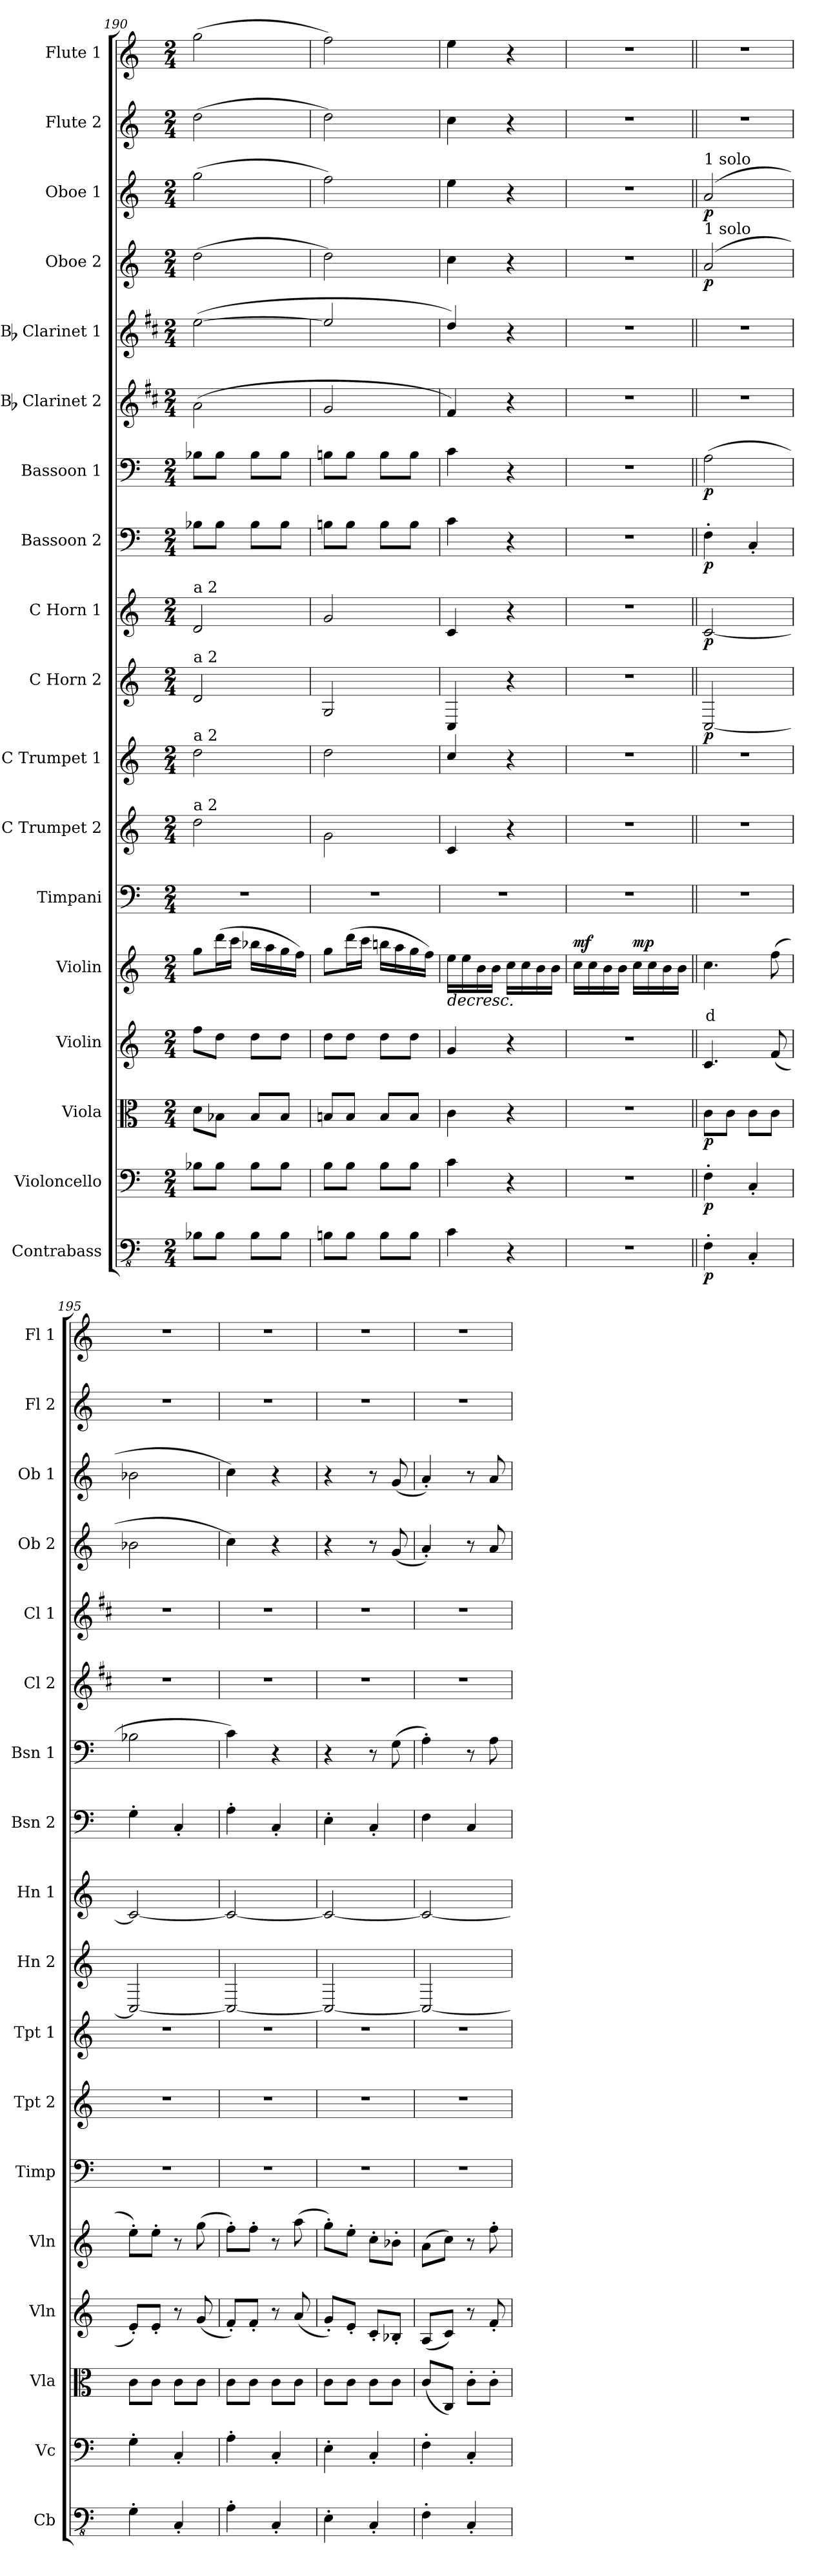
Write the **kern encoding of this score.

**kern	**dynam	**kern	**dynam	**kern	**dynam	**kern	**dynam	**kern	**text	**dynam	**kern	**kern	**kern	**kern	**dynam	**kern	**dynam	**kern	**dynam	**kern	**dynam	**kern	**kern	**kern	**dynam	**kern	**dynam	**kern	**kern
*part18	*part18	*part17	*part17	*part16	*part16	*part15	*part15	*part14	*part14	*part14	*part13	*part12	*part11	*part10	*part10	*part9	*part9	*part8	*part8	*part7	*part7	*part6	*part5	*part4	*part4	*part3	*part3	*part2	*part1
*staff18	*staff18	*staff17	*staff17	*staff16	*staff16	*staff15	*staff15	*staff14	*staff14	*staff14	*staff13	*staff12	*staff11	*staff10	*staff10	*staff9	*staff9	*staff8	*staff8	*staff7	*staff7	*staff6	*staff5	*staff4	*staff4	*staff3	*staff3	*staff2	*staff1
*I"Contrabass	*	*I"Violoncello	*	*I"Viola	*	*I"Violin	*	*I"Violin	*	*	*I"Timpani	*I"C Trumpet 2	*I"C Trumpet 1	*I"C Horn 2	*	*I"C Horn 1	*	*I"Bassoon 2	*	*I"Bassoon 1	*	*I"Bb Clarinet 2	*I"Bb Clarinet 1	*I"Oboe 2	*	*I"Oboe 1	*	*I"Flute 2	*I"Flute 1
*I'Cb	*	*I'Vc	*	*I'Vla	*	*I'Vln	*	*I'Vln	*	*	*I'Timp	*I'Tpt 2	*I'Tpt 1	*I'Hn 2	*	*I'Hn 1	*	*I'Bsn 2	*	*I'Bsn 1	*	*I'Cl 2	*I'Cl 1	*I'Ob 2	*	*I'Ob 1	*	*I'Fl 2	*I'Fl 1
*clefFv4	*	*clefF4	*	*clefC3	*	*clefG2	*	*clefG2	*	*	*clefF4	*clefG2	*clefG2	*clefG2	*	*clefG2	*	*clefF4	*	*clefF4	*	*clefG2	*clefG2	*clefG2	*	*clefG2	*	*clefG2	*clefG2
*	*	*	*	*	*	*	*	*	*	*	*	*	*	*ITrd7c12	*	*ITrd7c12	*	*	*	*	*	*ITrd1c2	*ITrd1c2	*	*	*	*	*	*
*k[]	*	*k[]	*	*k[]	*	*k[]	*	*k[]	*	*	*k[]	*k[]	*k[]	*k[]	*	*k[]	*	*k[]	*	*k[]	*	*k[]	*k[]	*k[]	*	*k[]	*	*k[]	*k[]
*M2/4	*	*M2/4	*	*M2/4	*	*M2/4	*	*M2/4	*	*	*M2/4	*M2/4	*M2/4	*M2/4	*	*M2/4	*	*M2/4	*	*M2/4	*	*M2/4	*M2/4	*M2/4	*	*M2/4	*	*M2/4	*M2/4
=190	=190	=190	=190	=190	=190	=190	=190	=190	=190	=190	=190	=190	=190	=190	=190	=190	=190	=190	=190	=190	=190	=190	=190	=190	=190	=190	=190	=190	=190
!	!	!	!	!	!	!	!	!	!	!	!	!	!	!	!	!LO:TX:a:t=a 2	!	!	!	!	!	!	!	!	!	!	!	!	!
!	!	!	!	!	!	!	!	!	!	!	!	!	!	!LO:TX:a:t=a 2	!	!	!	!	!	!	!	!	!	!	!	!	!	!	!
!	!	!	!	!	!	!	!	!	!	!	!	!	!LO:TX:a:t=a 2	!	!	!	!	!	!	!	!	!	!	!	!	!	!	!	!
!	!	!	!	!	!	!	!	!	!	!	!	!LO:TX:a:t=a 2	!	!	!	!	!	!	!	!	!	!	!	!	!	!	!	!	!
8BB-XL	.	8B-XL	.	8dL	.	8ffL	.	8ggL	.	.	2r	2dd	2dd	2D	.	2D	.	8B-XL	.	8B-XL	.	(2g\	([2dd\	(2dd\	.	(2gg\	.	(2dd\	(2gg\
8BB-J	.	8B-J	.	8B-XJ	.	8ddJ	.	(16dddL	.	.	.	.	.	.	.	.	.	8B-J	.	8B-J	.	.	.	.	.	.	.	.	.
.	.	.	.	.	.	.	.	16cccJJ	.	.	.	.	.	.	.	.	.	.	.	.	.	.	.	.	.	.	.	.	.
8BB-L	.	8B-L	.	8B-L	.	8ddL	.	16bb-XLL	.	.	.	.	.	.	.	.	.	8B-L	.	8B-L	.	.	.	.	.	.	.	.	.
.	.	.	.	.	.	.	.	16aa	.	.	.	.	.	.	.	.	.	.	.	.	.	.	.	.	.	.	.	.	.
8BB-J	.	8B-J	.	8B-J	.	8ddJ	.	16gg	.	.	.	.	.	.	.	.	.	8B-J	.	8B-J	.	.	.	.	.	.	.	.	.
.	.	.	.	.	.	.	.	16ffJJ)	.	.	.	.	.	.	.	.	.	.	.	.	.	.	.	.	.	.	.	.	.
=191	=191	=191	=191	=191	=191	=191	=191	=191	=191	=191	=191	=191	=191	=191	=191	=191	=191	=191	=191	=191	=191	=191	=191	=191	=191	=191	=191	=191	=191
8BBnL	.	8BL	.	8BnL	.	8ddL	.	8ggL	.	.	2r	2g\	2dd\	2GG/	.	2G/	.	8BnL	.	8BnL	.	2f/	2dd/]	2dd\)	.	2ff\)	.	2dd\)	2ff\)
8BBJ	.	8BJ	.	8BJ	.	8ddJ	.	(16dddL	.	.	.	.	.	.	.	.	.	8BJ	.	8BJ	.	.	.	.	.	.	.	.	.
.	.	.	.	.	.	.	.	16cccJJ	.	.	.	.	.	.	.	.	.	.	.	.	.	.	.	.	.	.	.	.	.
8BBL	.	8BL	.	8BL	.	8ddL	.	16bbnLL	.	.	.	.	.	.	.	.	.	8BL	.	8BL	.	.	.	.	.	.	.	.	.
.	.	.	.	.	.	.	.	16aa	.	.	.	.	.	.	.	.	.	.	.	.	.	.	.	.	.	.	.	.	.
8BBJ	.	8BJ	.	8BJ	.	8ddJ	.	16gg	.	.	.	.	.	.	.	.	.	8BJ	.	8BJ	.	.	.	.	.	.	.	.	.
.	.	.	.	.	.	.	.	16ffJJ)	.	.	.	.	.	.	.	.	.	.	.	.	.	.	.	.	.	.	.	.	.
=192	=192	=192	=192	=192	=192	=192	=192	=192	=192	=192	=192	=192	=192	=192	=192	=192	=192	=192	=192	=192	=192	=192	=192	=192	=192	=192	=192	=192	=192
!	!	!	!	!	!	!	!	!	!	!LO:HP:b	!	!	!	!	!	!	!	!	!	!	!	!	!	!	!	!	!	!	!
4C	.	4c	.	4c	.	4g	.	16eeLL	.	>	2r	4c/	4cc/	4CC/	.	4C/	.	4c	.	4c	.	4e/)	4cc/)	4cc\	.	4ee\	.	4cc\	4ee\
.	.	.	.	.	.	.	.	16ee	.	.	.	.	.	.	.	.	.	.	.	.	.	.	.	.	.	.	.	.	.
.	.	.	.	.	.	.	.	16b	.	.	.	.	.	.	.	.	.	.	.	.	.	.	.	.	.	.	.	.	.
.	.	.	.	.	.	.	.	16bJJ	.	.	.	.	.	.	.	.	.	.	.	.	.	.	.	.	.	.	.	.	.
4r	.	4r	.	4r	.	4r	.	16ccLL	.	.	.	4r	4r	4r	.	4r	.	4r	.	4r	.	4r	4r	4r	.	4r	.	4r	4r
.	.	.	.	.	.	.	.	16cc	.	.	.	.	.	.	.	.	.	.	.	.	.	.	.	.	.	.	.	.	.
.	.	.	.	.	.	.	.	16b	.	.	.	.	.	.	.	.	.	.	.	.	.	.	.	.	.	.	.	.	.
.	.	.	.	.	.	.	.	16bJJ	.	.	.	.	.	.	.	.	.	.	.	.	.	.	.	.	.	.	.	.	.
=193	=193	=193	=193	=193	=193	=193	=193	=193	=193	=193	=193	=193	=193	=193	=193	=193	=193	=193	=193	=193	=193	=193	=193	=193	=193	=193	=193	=193	=193
!	!	!	!	!	!	!	!	!	!	!LO:DY:b	!	!	!	!	!	!	!	!	!	!	!	!	!	!	!	!	!	!	!
2r	.	2r	.	2r	.	2r	.	16ccLL	.	mf	2r	2r	2r	2r	.	2r	.	2r	.	2r	.	2r	2r	2r	.	2r	.	2r	2r
.	.	.	.	.	.	.	.	16cc	.	.	.	.	.	.	.	.	.	.	.	.	.	.	.	.	.	.	.	.	.
.	.	.	.	.	.	.	.	16b	.	.	.	.	.	.	.	.	.	.	.	.	.	.	.	.	.	.	.	.	.
.	.	.	.	.	.	.	.	16bJJ	.	.	.	.	.	.	.	.	.	.	.	.	.	.	.	.	.	.	.	.	.
!	!	!	!	!	!	!	!	!	!	!LO:DY:b	!	!	!	!	!	!	!	!	!	!	!	!	!	!	!	!	!	!	!
.	.	.	.	.	.	.	.	16ccLL	.	mp	.	.	.	.	.	.	.	.	.	.	.	.	.	.	.	.	.	.	.
.	.	.	.	.	.	.	.	16cc	.	.	.	.	.	.	.	.	.	.	.	.	.	.	.	.	.	.	.	.	.
.	.	.	.	.	.	.	.	16b	.	.	.	.	.	.	.	.	.	.	.	.	.	.	.	.	.	.	.	.	.
.	.	.	.	.	.	.	.	16bJJ	.	]	.	.	.	.	.	.	.	.	.	.	.	.	.	.	.	.	.	.	.
=194||	=194||	=194||	=194||	=194||	=194||	=194||	=194||	=194||	=194||	=194||	=194||	=194||	=194||	=194||	=194||	=194||	=194||	=194||	=194||	=194||	=194||	=194||	=194||	=194||	=194||	=194||	=194||	=194||	=194||
!	!	!	!	!	!	!	!	!	!	!	!	!	!	!	!	!	!	!	!	!	!	!	!	!	!	!LO:TX:a:t=1 solo	!	!	!
!	!	!	!	!	!	!	!	!	!	!	!	!	!	!	!	!	!	!	!	!	!	!	!	!LO:TX:a:t=1 solo	!	!	!	!	!
!	!LO:DY:b	!	!LO:DY:b	!	!LO:DY:b	!	!LO:DY:b	!	!	!	!	!	!	!	!	!	!	!	!	!	!	!	!	!	!	!	!	!	!
!	!	!	!	!	!	!	!LO:DY:n=1:b	!	!	!LO:DY:b	!	!	!	!	!	!	!	!	!	!	!	!	!	!	!	!	!	!	!
!	!	!	!	!	!	!	!	!	!	!LO:DY:n=1:b	!	!	!	!	!LO:DY:b	!	!LO:DY:b	!	!LO:DY:b	!	!LO:DY:b	!	!	!	!LO:DY:b	!	!LO:DY:b	!	!
4FF'	p	4F'	p	8cL	p	4.c	p mp	4.cc	d	mp p	2r	2r	2r	[2CC/	p	[2C/	p	4F'	p	(2A	p	2r	2r	(2a	p	(2a	p	2r	2r
.	.	.	.	8cJ	.	.	.	.	.	.	.	.	.	.	.	.	.	.	.	.	.	.	.	.	.	.	.	.	.
4CC'	.	4C'	.	8cL	.	.	.	.	.	.	.	.	.	.	.	.	.	4C'	.	.	.	.	.	.	.	.	.	.	.
.	.	.	.	8cJ	.	(8f	.	(8ff	.	.	.	.	.	.	.	.	.	.	.	.	.	.	.	.	.	.	.	.	.
=195	=195	=195	=195	=195	=195	=195	=195	=195	=195	=195	=195	=195	=195	=195	=195	=195	=195	=195	=195	=195	=195	=195	=195	=195	=195	=195	=195	=195	=195
4GG'	.	4G'	.	8cL	.	8e'L)	.	8ee'L)	.	.	2r	2r	2r	2CC/_	.	2C/_	.	4G'	.	2B-X	.	2r	2r	2b-X	.	2b-X	.	2r	2r
.	.	.	.	8cJ	.	8e'J	.	8ee'J	.	.	.	.	.	.	.	.	.	.	.	.	.	.	.	.	.	.	.	.	.
4CC'	.	4C'	.	8cL	.	8r	.	8r	.	.	.	.	.	.	.	.	.	4C'	.	.	.	.	.	.	.	.	.	.	.
.	.	.	.	8cJ	.	(8g	.	(8gg	.	.	.	.	.	.	.	.	.	.	.	.	.	.	.	.	.	.	.	.	.
=196	=196	=196	=196	=196	=196	=196	=196	=196	=196	=196	=196	=196	=196	=196	=196	=196	=196	=196	=196	=196	=196	=196	=196	=196	=196	=196	=196	=196	=196
4AA'	.	4A'	.	8cL	.	8f'L)	.	8ff'L)	.	.	2r	2r	2r	2CC/_	.	2C/_	.	4A'	.	4c)	.	2r	2r	4cc)	.	4cc)	.	2r	2r
.	.	.	.	8cJ	.	8f'J	.	8ff'J	.	.	.	.	.	.	.	.	.	.	.	.	.	.	.	.	.	.	.	.	.
4CC'	.	4C'	.	8cL	.	8r	.	8r	.	.	.	.	.	.	.	.	.	4C'	.	4r	.	.	.	4r	.	4r	.	.	.
.	.	.	.	8cJ	.	(8a	.	(8aa	.	.	.	.	.	.	.	.	.	.	.	.	.	.	.	.	.	.	.	.	.
=197	=197	=197	=197	=197	=197	=197	=197	=197	=197	=197	=197	=197	=197	=197	=197	=197	=197	=197	=197	=197	=197	=197	=197	=197	=197	=197	=197	=197	=197
4EE'	.	4E'	.	8cL	.	8g'L)	.	8gg'L)	.	.	2r	2r	2r	2CC/_	.	2C/_	.	4E'	.	4r	.	2r	2r	4r	.	4r	.	2r	2r
.	.	.	.	8cJ	.	8e'J	.	8ee'J	.	.	.	.	.	.	.	.	.	.	.	.	.	.	.	.	.	.	.	.	.
4CC'	.	4C'	.	8cL	.	8c'L	.	8cc'L	.	.	.	.	.	.	.	.	.	4C'	.	8r	.	.	.	8r	.	8r	.	.	.
.	.	.	.	8cJ	.	8B-X'J	.	8b-X'J	.	.	.	.	.	.	.	.	.	.	.	(8G	.	.	.	(8g	.	(8g	.	.	.
=198	=198	=198	=198	=198	=198	=198	=198	=198	=198	=198	=198	=198	=198	=198	=198	=198	=198	=198	=198	=198	=198	=198	=198	=198	=198	=198	=198	=198	=198
4FF'	.	4F'	.	(8cL	.	(8AL	.	(8aL	.	.	2r	2r	2r	2CC/_	.	2C/_	.	4F	.	4A')	.	2r	2r	4a')	.	4a')	.	2r	2r
.	.	.	.	8CJ)	.	8cJ)	.	8ccJ)	.	.	.	.	.	.	.	.	.	.	.	.	.	.	.	.	.	.	.	.	.
4CC'	.	4C'	.	8c'L	.	8r	.	8r	.	.	.	.	.	.	.	.	.	4C	.	8r	.	.	.	8r	.	8r	.	.	.
.	.	.	.	8c'J	.	8f'	.	8ff'	.	.	.	.	.	.	.	.	.	.	.	8A	.	.	.	8a	.	8a	.	.	.
=	=	=	=	=	=	=	=	=	=	=	=	=	=	=	=	=	=	=	=	=	=	=	=	=	=	=	=	=	=
*-	*-	*-	*-	*-	*-	*-	*-	*-	*-	*-	*-	*-	*-	*-	*-	*-	*-	*-	*-	*-	*-	*-	*-	*-	*-	*-	*-	*-	*-
